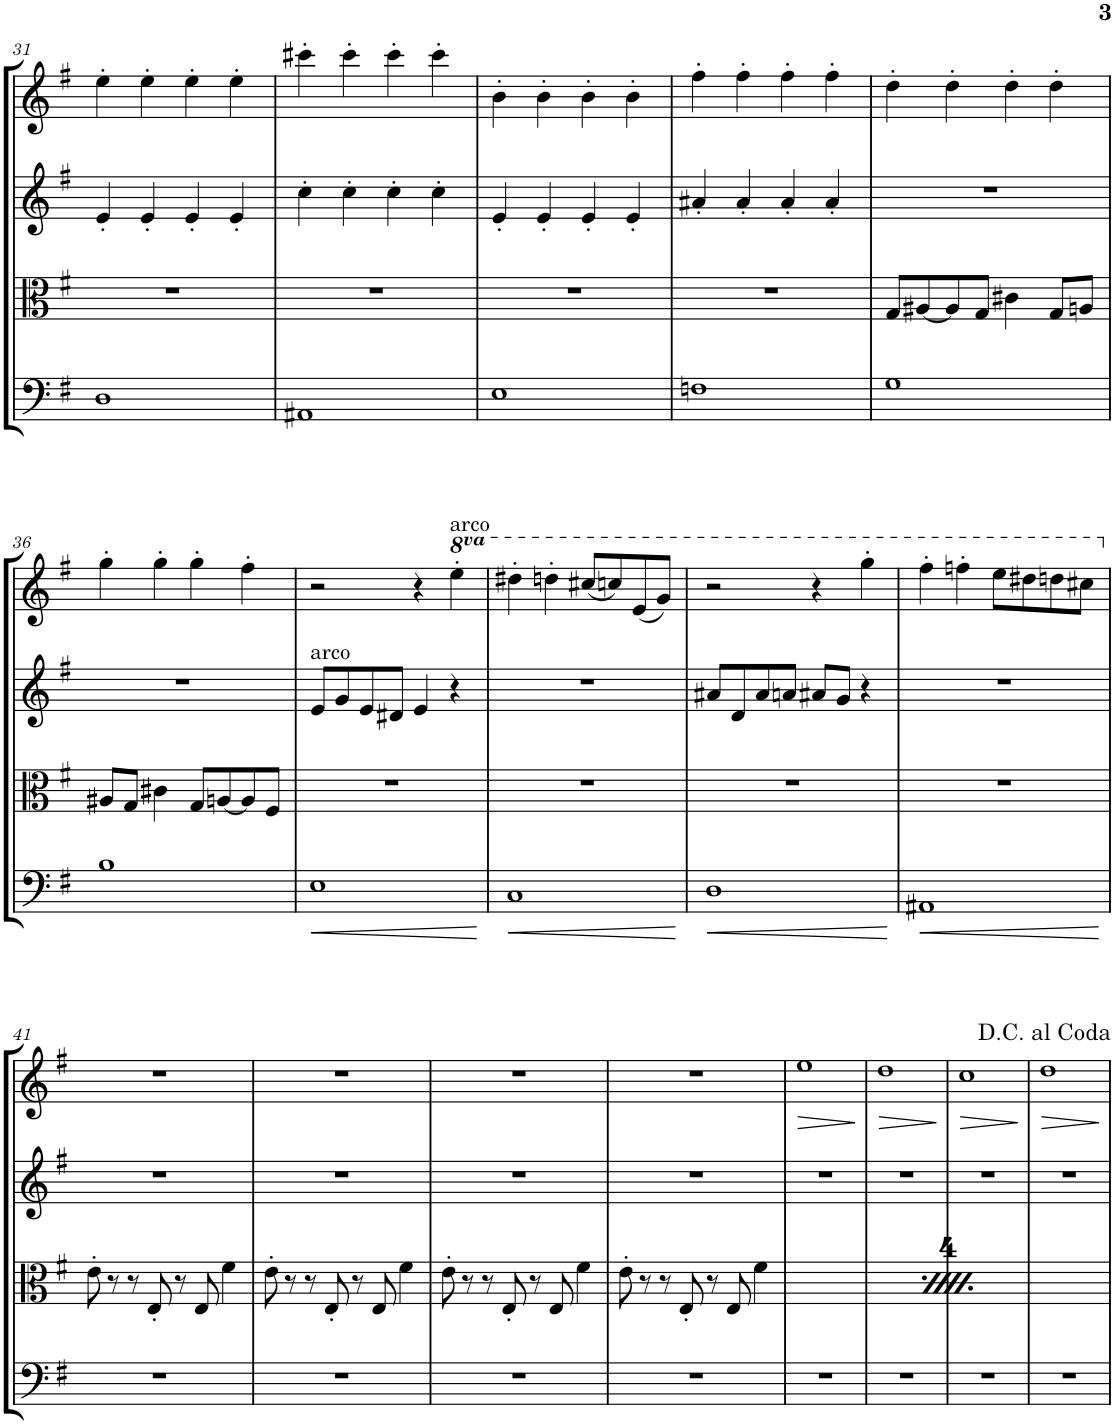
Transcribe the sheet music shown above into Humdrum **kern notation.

**kern	**dynam	**kern	**kern	**kern	**dynam
*part4	*part4	*part3	*part2	*part1	*part1
*staff4	*staff4	*staff3	*staff2	*staff1	*staff1
*I"チェロ	*	*I"ヴィオラ	*I"ヴァイオリン第2	*I"ヴァイオリン第1	*
!!LO:PB:g=z
*clefF4	*	*clefC3	*clefG2	*clefG2	*
*k[f#]	*	*k[f#]	*k[f#]	*k[f#]	*
*M4/4	*	*M4/4	*M4/4	*M4/4	*
=31	=31	=31	=31	=31	=31
1D	.	1r	4e'/	4ee'\	.
.	.	.	4e'/	4ee'\	.
.	.	.	4e'/	4ee'\	.
.	.	.	4e'/	4ee'\	.
=32	=32	=32	=32	=32	=32
1AA#X	.	1r	4cc'\	4ccc#X'\	.
.	.	.	4cc'\	4ccc#'\	.
.	.	.	4cc'\	4ccc#'\	.
.	.	.	4cc'\	4ccc#'\	.
=33	=33	=33	=33	=33	=33
1E	.	1r	4e'/	4b'\	.
.	.	.	4e'/	4b'\	.
.	.	.	4e'/	4b'\	.
.	.	.	4e'/	4b'\	.
=34	=34	=34	=34	=34	=34
1Fn	.	1r	4a#X'/	4ff#'\	.
.	.	.	4a#'/	4ff#'\	.
.	.	.	4a#'/	4ff#'\	.
.	.	.	4a#'/	4ff#'\	.
=35	=35	=35	=35	=35	=35
1G	.	8G/L	1r	4dd'\	.
.	.	[8A#X/	.	.	.
.	.	8A#/]	.	4dd'\	.
.	.	8G/J	.	.	.
.	.	4c#X\	.	4dd'\	.
.	.	8G/L	.	4dd'\	.
.	.	8An/J	.	.	.
!!LO:LB:g=z
=36	=36	=36	=36	=36	=36
1B	.	8A#X/L	1r	4gg'\	.
.	.	8G/J	.	.	.
.	.	4c#X\	.	4gg'\	.
.	.	8G/L	.	4gg'\	.
.	.	[8An/	.	.	.
.	.	8A/]	.	4ff#'\	.
.	.	8F#/J	.	.	.
=37	=37	=37	=37	=37	=37
!	!	!	!LO:TX:a:t=arco	!	!
!	!LO:HP:b	!	!	!	!
1E	<	1r	8e/L	2r	.
.	.	.	8g/	.	.
.	.	.	8e/	.	.
.	.	.	8d#X/J	.	.
.	.	.	4e/	4r	.
*	*	*	*	*8va	*
!	!	!	!	!LO:TX:a:t=arco	!
.	.	.	4r	4eee'\	.
.	[	.	.	.	.
=38	=38	=38	=38	=38	=38
!	!LO:HP:b	!	!	!	!
1C	<	1r	1r	4ddd#X'\	.
.	.	.	.	4dddn'\	.
.	.	.	.	(8ccc#X/L	.
.	.	.	.	8cccn/)	.
.	.	.	.	(8ee/	.
.	.	.	.	8gg/J)	.
.	[	.	.	.	.
=39	=39	=39	=39	=39	=39
!	!LO:HP:b	!	!	!	!
1D	<	1r	8a#X/L	2r	.
.	.	.	8d/	.	.
.	.	.	8a#/	.	.
.	.	.	8an/J	.	.
.	.	.	8a#X/L	4r	.
.	.	.	8g/J	.	.
.	.	.	4r	4ggg'\	.
.	[	.	.	.	.
=40	=40	=40	=40	=40	=40
!	!LO:HP:b	!	!	!	!
1AA#X	<	1r	1r	4fff#'\	.
.	.	.	.	4fffn'\	.
.	.	.	.	8eee\L	.
.	.	.	.	8ddd#X\	.
.	.	.	.	8dddn\	.
.	.	.	.	8ccc#X\J	.
.	[	.	.	.	.
!!LO:LB:g=z
=41	=41	=41	=41	=41	=41
*	*	*	*	*X8va	*
1r	.	8e'\	1r	1r	.
.	.	8r	.	.	.
.	.	8r	.	.	.
.	.	8E'/	.	.	.
.	.	8r	.	.	.
.	.	8E/	.	.	.
.	.	4f#\	.	.	.
=42	=42	=42	=42	=42	=42
1r	.	8e'\	1r	1r	.
.	.	8r	.	.	.
.	.	8r	.	.	.
.	.	8E'/	.	.	.
.	.	8r	.	.	.
.	.	8E/	.	.	.
.	.	4f#\	.	.	.
=43	=43	=43	=43	=43	=43
1r	.	8e'\	1r	1r	.
.	.	8r	.	.	.
.	.	8r	.	.	.
.	.	8E'/	.	.	.
.	.	8r	.	.	.
.	.	8E/	.	.	.
.	.	4f#\	.	.	.
=44	=44	=44	=44	=44	=44
1r	.	8e'\	1r	1r	.
.	.	8r	.	.	.
.	.	8r	.	.	.
.	.	8E'/	.	.	.
.	.	8r	.	.	.
.	.	8E/	.	.	.
.	.	4f#\	.	.	.
=45	=45	=45	=45	=45	=45
!	!	!	!	!	!LO:HP:b
1r	.	8e'\	1r	1ee	>
.	.	8r	.	.	.
.	.	8r	.	.	.
.	.	8E'/	.	.	.
.	.	8r	.	.	.
.	.	8E/	.	.	.
.	.	4f#\	.	.	.
.	.	.	.	.	]
=46	=46	=46	=46	=46	=46
!	!	!	!	!	!LO:HP:b
1r	.	8e'\	1r	1dd	>
.	.	8r	.	.	.
.	.	8r	.	.	.
.	.	8E'/	.	.	.
.	.	8r	.	.	.
.	.	8E/	.	.	.
.	.	4f#\	.	.	.
.	.	.	.	.	]
=47	=47	=47	=47	=47	=47
!	!	!	!	!	!LO:HP:b
1r	.	8e'\	1r	1cc	>
.	.	8r	.	.	.
.	.	8r	.	.	.
.	.	8E'/	.	.	.
.	.	8r	.	.	.
.	.	8E/	.	.	.
.	.	4f#\	.	.	.
.	.	.	.	.	]
=48	=48	=48	=48	=48	=48
!	!	!	!	!	!LO:HP:b
1r	.	8e'\	1r	1dd	>
.	.	8r	.	.	.
.	.	8r	.	.	.
.	.	8E'/	.	.	.
.	.	8r	.	.	.
.	.	8E/	.	.	.
.	.	4f#\	.	.	.
.	.	.	.	.	]
=	=	=	=	=	=
*-	*-	*-	*-	*-	*-
